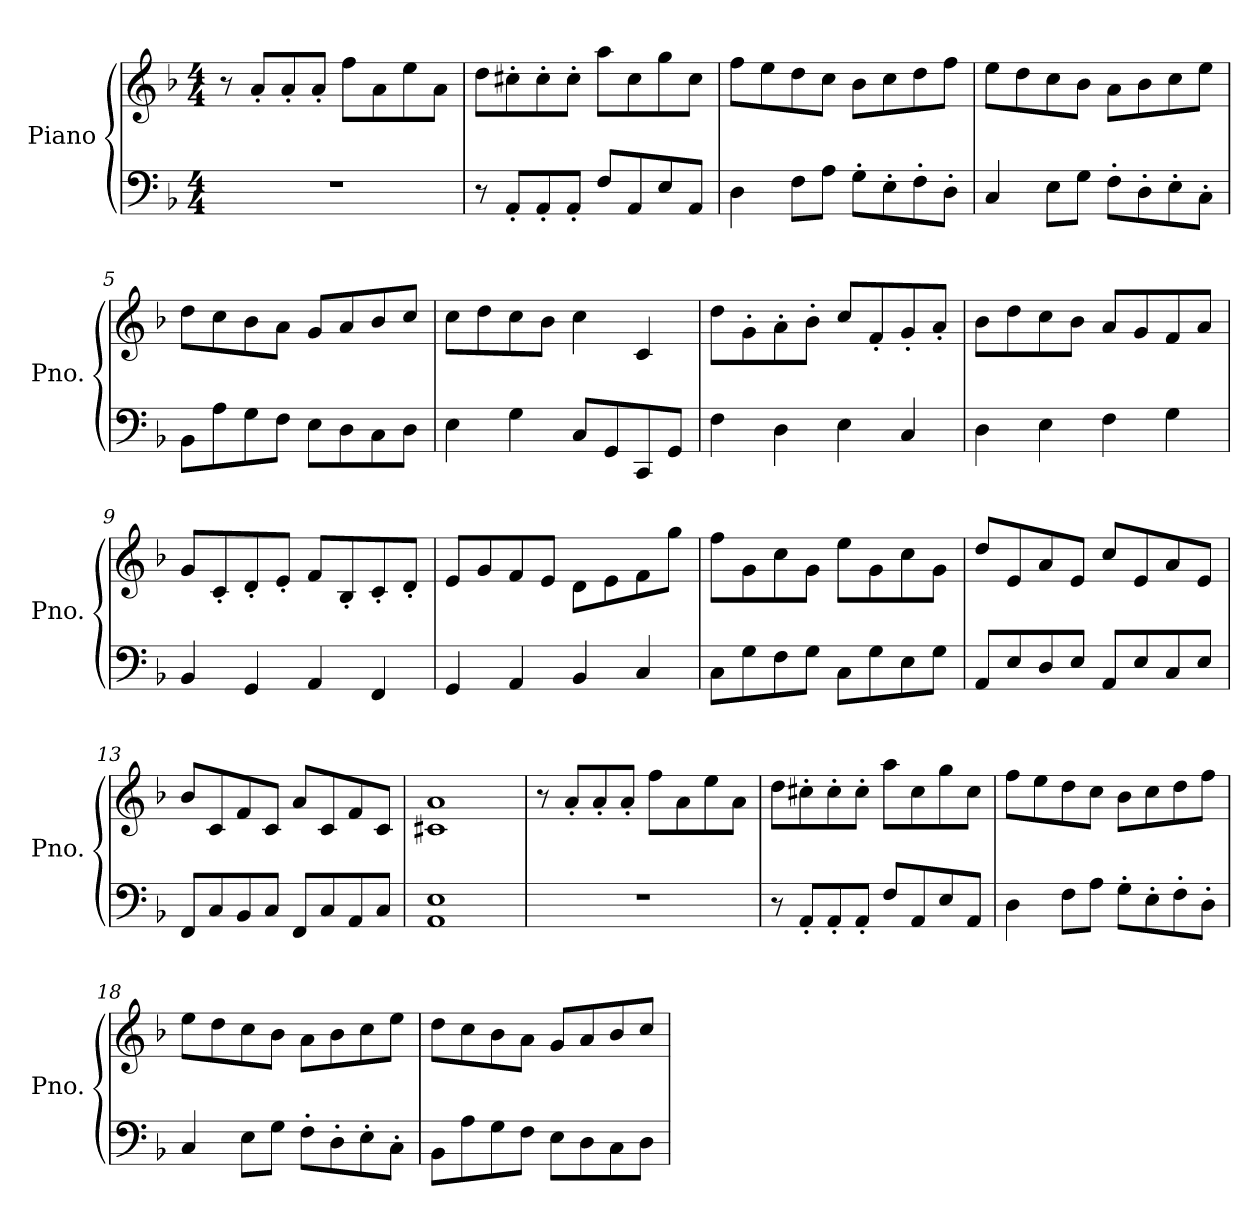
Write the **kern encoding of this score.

**kern	**kern
*part1	*part1
*staff2	*staff1
*I"Piano	*
*I'Pno.	*
*clefF4	*clefG2
*k[b-]	*k[b-]
*M4/4	*M4/4
=1	=1
1r	8r
.	8a'/L
.	8a'/
.	8a'/J
.	8ff\L
.	8a\
.	8ee\
.	8a\J
=2	=2
8r	8dd\L
8AA'/L	8cc#X'\
8AA'/	8cc#'\
8AA'/J	8cc#'\J
8F/L	8aa\L
8AA/	8cc#\
8E/	8gg\
8AA/J	8cc#\J
=3	=3
4D\	8ff\L
.	8ee\
8F\L	8dd\
8A\J	8cc\J
8G'\L	8b-\L
8E'\	8cc\
8F'\	8dd\
8D'\J	8ff\J
=4	=4
4C/	8ee\L
.	8dd\
8E\L	8cc\
8G\J	8b-\J
8F'\L	8a\L
8D'\	8b-\
8E'\	8cc\
8C'\J	8ee\J
=5	=5
8BB-\L	8dd\L
8A\	8cc\
8G\	8b-\
8F\J	8a\J
8E\L	8g/L
8D\	8a/
8C\	8b-/
8D\J	8cc/J
!!LO:LB:g=z
=6	=6
4E\	8cc\L
.	8dd\
4G\	8cc\
.	8b-\J
8C/L	4cc\
8GG/	.
8CC/	4c/
8GG/J	.
=7	=7
4F\	8dd\L
.	8g'\
4D\	8a'\
.	8b-'\J
4E\	8cc/L
.	8f'/
4C/	8g'/
.	8a'/J
=8	=8
4D\	8b-\L
.	8dd\
4E\	8cc\
.	8b-\J
4F\	8a/L
.	8g/
4G\	8f/
.	8a/J
=9	=9
4BB-/	8g/L
.	8c'/
4GG/	8d'/
.	8e'/J
4AA/	8f/L
.	8B-'/
4FF/	8c'/
.	8d'/J
=10	=10
4GG/	8e/L
.	8g/
4AA/	8f/
.	8e/J
4BB-/	8d\L
.	8e\
4C/	8f\
.	8gg\J
!!LO:LB:g=z
=11	=11
8C\L	8ff\L
8G\	8g\
8F\	8cc\
8G\J	8g\J
8C\L	8ee\L
8G\	8g\
8E\	8cc\
8G\J	8g\J
=12	=12
8AA/L	8dd/L
8E/	8e/
8D/	8a/
8E/J	8e/J
8AA/L	8cc/L
8E/	8e/
8C/	8a/
8E/J	8e/J
=13	=13
8FF/L	8b-/L
8C/	8c/
8BB-/	8f/
8C/J	8c/J
8FF/L	8a/L
8C/	8c/
8AA/	8f/
8C/J	8c/J
=14	=14
1AA 1E	1c#X 1a
=15	=15
1r	8r
.	8a'/L
.	8a'/
.	8a'/J
.	8ff\L
.	8a\
.	8ee\
.	8a\J
=16	=16
8r	8dd\L
8AA'/L	8cc#X'\
8AA'/	8cc#'\
8AA'/J	8cc#'\J
8F/L	8aa\L
8AA/	8cc#\
8E/	8gg\
8AA/J	8cc#\J
!!LO:LB:g=z
=17	=17
4D\	8ff\L
.	8ee\
8F\L	8dd\
8A\J	8cc\J
8G'\L	8b-\L
8E'\	8cc\
8F'\	8dd\
8D'\J	8ff\J
=18	=18
4C/	8ee\L
.	8dd\
8E\L	8cc\
8G\J	8b-\J
8F'\L	8a\L
8D'\	8b-\
8E'\	8cc\
8C'\J	8ee\J
=19	=19
8BB-\L	8dd\L
8A\	8cc\
8G\	8b-\
8F\J	8a\J
8E\L	8g/L
8D\	8a/
8C\	8b-/
8D\J	8cc/J
=	=
*-	*-
